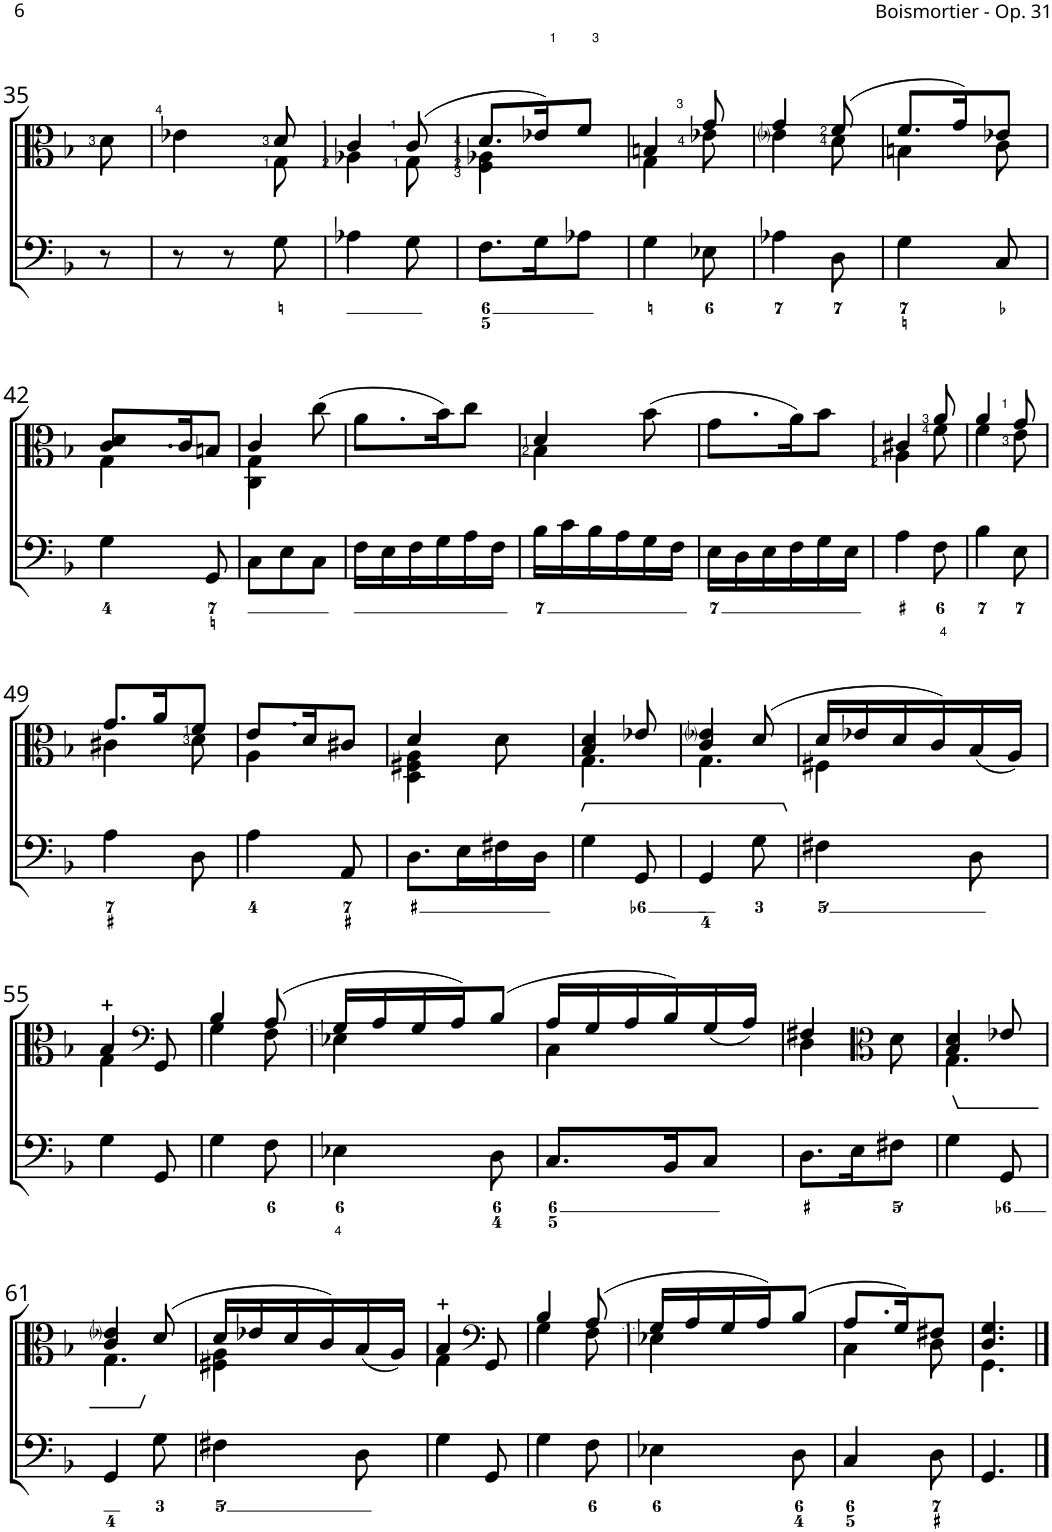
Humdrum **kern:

**kern	**kern
*part2	*part1
*staff2	*staff1
*I"Viola da gamba (7 strings)	*I"Viola da gamba (7 strings)
!!LO:PB:g=z
*clefF4	*clefC3
*k[b-]	*k[b-]
*M3/8	*M3/8
=35	=35
8r	8d\
=36	=36
*	*^
8r	4e-X\	4ryy
8r	.	.
8G\	8d/	8G\
=37	=37	=37
4A-X\	4c/	4A-X\
8G\	(8c/	8G\
=38	=38	=38
8.F\L	8.d/L	4F\ 4A-X\
16G\K	16e-X/K)	.
8A-X\J	8f/J	8ryy
=39	=39	=39
4G\	4Bn/	4G\
8E-X\	8g/	8e-X\
=40	=40	=40
4A-X\	4g/	4e-i\
8D\	(8f/	8d\
=41	=41	=41
4G\	8.f/L	4Bn\
.	16g/K)	.
8C/	(8e-X/J	8c\
!!LO:LB:g=z	!!
=42	=42	=42
4G\	8.c/ 8.d/L	4G\
.	16c/K)	.
8GG/	8Bn/J	8ryy
=43	=43	=43
8C\L	4c/	4C\ 4G\
8E\	.	.
8C\J	(8cc\	8ryy
*	*v	*v
=44	=44
16F\LL	8.a\L
16E\	.
16F\	.
16G\	16b-\K)
16A\	8cc\J
16F\JJ	.
=45	=45
*	*^
16B-\LL	4d/	4B-\
16c\	.	.
16B-\	.	.
16A\	.	.
16G\	(8b-\	8ryy
16F\JJ	.	.
*	*v	*v
=46	=46
16E\LL	8.g\L
16D\	.
16E\	.
16F\	16a\K)
16G\	8b-\J
16E\JJ	.
=47	=47
*	*^
4A\	4c#X/	4A\
8F\	8a/	8f\
=48	=48	=48
4B-\	4a/	4f\
8E\	(8g/	8e\
!!LO:LB:g=z	!!
=49	=49	=49
4A\	8.g/L	4c#X\
.	16a/K)	.
8D\	8f/J	8d\
=50	=50	=50
4A\	8.e/L	4A\
.	16d/K	.
8AA/	8c#X/J	8ryy
=51	=51	=51
8.D\L	4d/	4D\ 4F#X\ 4A\
16E\L	.	.
16F#X\	8d\	8ryy
16D\JJ	.	.
=52	=52	=52
4G\	4B-/ 4d/	4.G\
8GG/	8e-X/	.
=53	=53	=53
4GG/	4c/ 4e-i/	4.G\
8G\	(8d/	.
=54	=54	=54
4F#X\	16d/LL	4F#X\
.	16e-X/	.
.	16d/	.
.	16c/)	.
8D\	(16B-/	8ryy
.	16A/JJ)	.
!!LO:LB:g=z	!!
=55	=55	=55
4G\	4B-/	4G\
*	*clefF4	*
8GG/	8GG/	8ryy
=56	=56	=56
4G\	4B-/	4G\
8F\	(8A/	8F\
=57	=57	=57
4E-X\	16G/LL	4E-X\
.	16A/	.
.	16G/	.
.	16A/J)	.
8D\	(8B-/J	8ryy
=58	=58	=58
8.C/L	16A/LL	4C\
.	16G/	.
.	16A/	.
16BB-/K	16B-/)	.
8C/J	(16G/	8ryy
.	16A/JJ)	.
=59	=59	=59
8.D\L	4F#X/	4D\
16E\K	.	.
*	*clefC3	*
8F#X\J	8d\	8ryy
=60	=60	=60
4G\	4B-/ 4d/	4.G\
8GG/	8e-X/	.
!!LO:LB:g=z	!!
=61	=61	=61
4GG/	4c/ 4e-i/	4.G\
8G\	(8d/	.
=62	=62	=62
4F#X\	16d/LL	4F#X\ 4A\
.	16e-X/	.
.	16d/	.
.	16c/)	.
8D\	(16B-/	8ryy
.	16A/JJ)	.
=63	=63	=63
4G\	4B-/	4G\
*	*clefF4	*
8GG/	8GG/	8ryy
=64	=64	=64
4G\	4B-/	4G\
8F\	(8A/	8F\
=65	=65	=65
4E-X\	16G/LL	4E-X\
.	16A/	.
.	16G/	.
.	16A/J)	.
8D\	(8B-/J	8ryy
=66	=66	=66
4C/	8.A/L	4C\
.	16G/K)	.
8D\	8F#X/J	8D\
=67	=67	=67
4.GG/	4.D/ 4.G/	4.GG\
*	*v	*v
==	==
*-	*-
